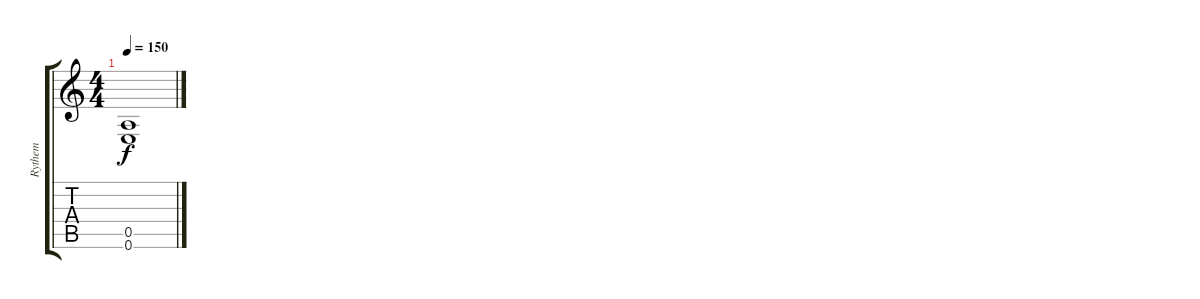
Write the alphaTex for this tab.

\track ("Rythem" "Rythem") {instrument distortionguitar}
\staff {score tabs}
\tuning (E4 B3 G3 D3 A2 E2) {hide}
\ts (4 4)
\tempo 150
\clef g2
\ks c
(0.5{t} 0.6{t}).1{dy f}
